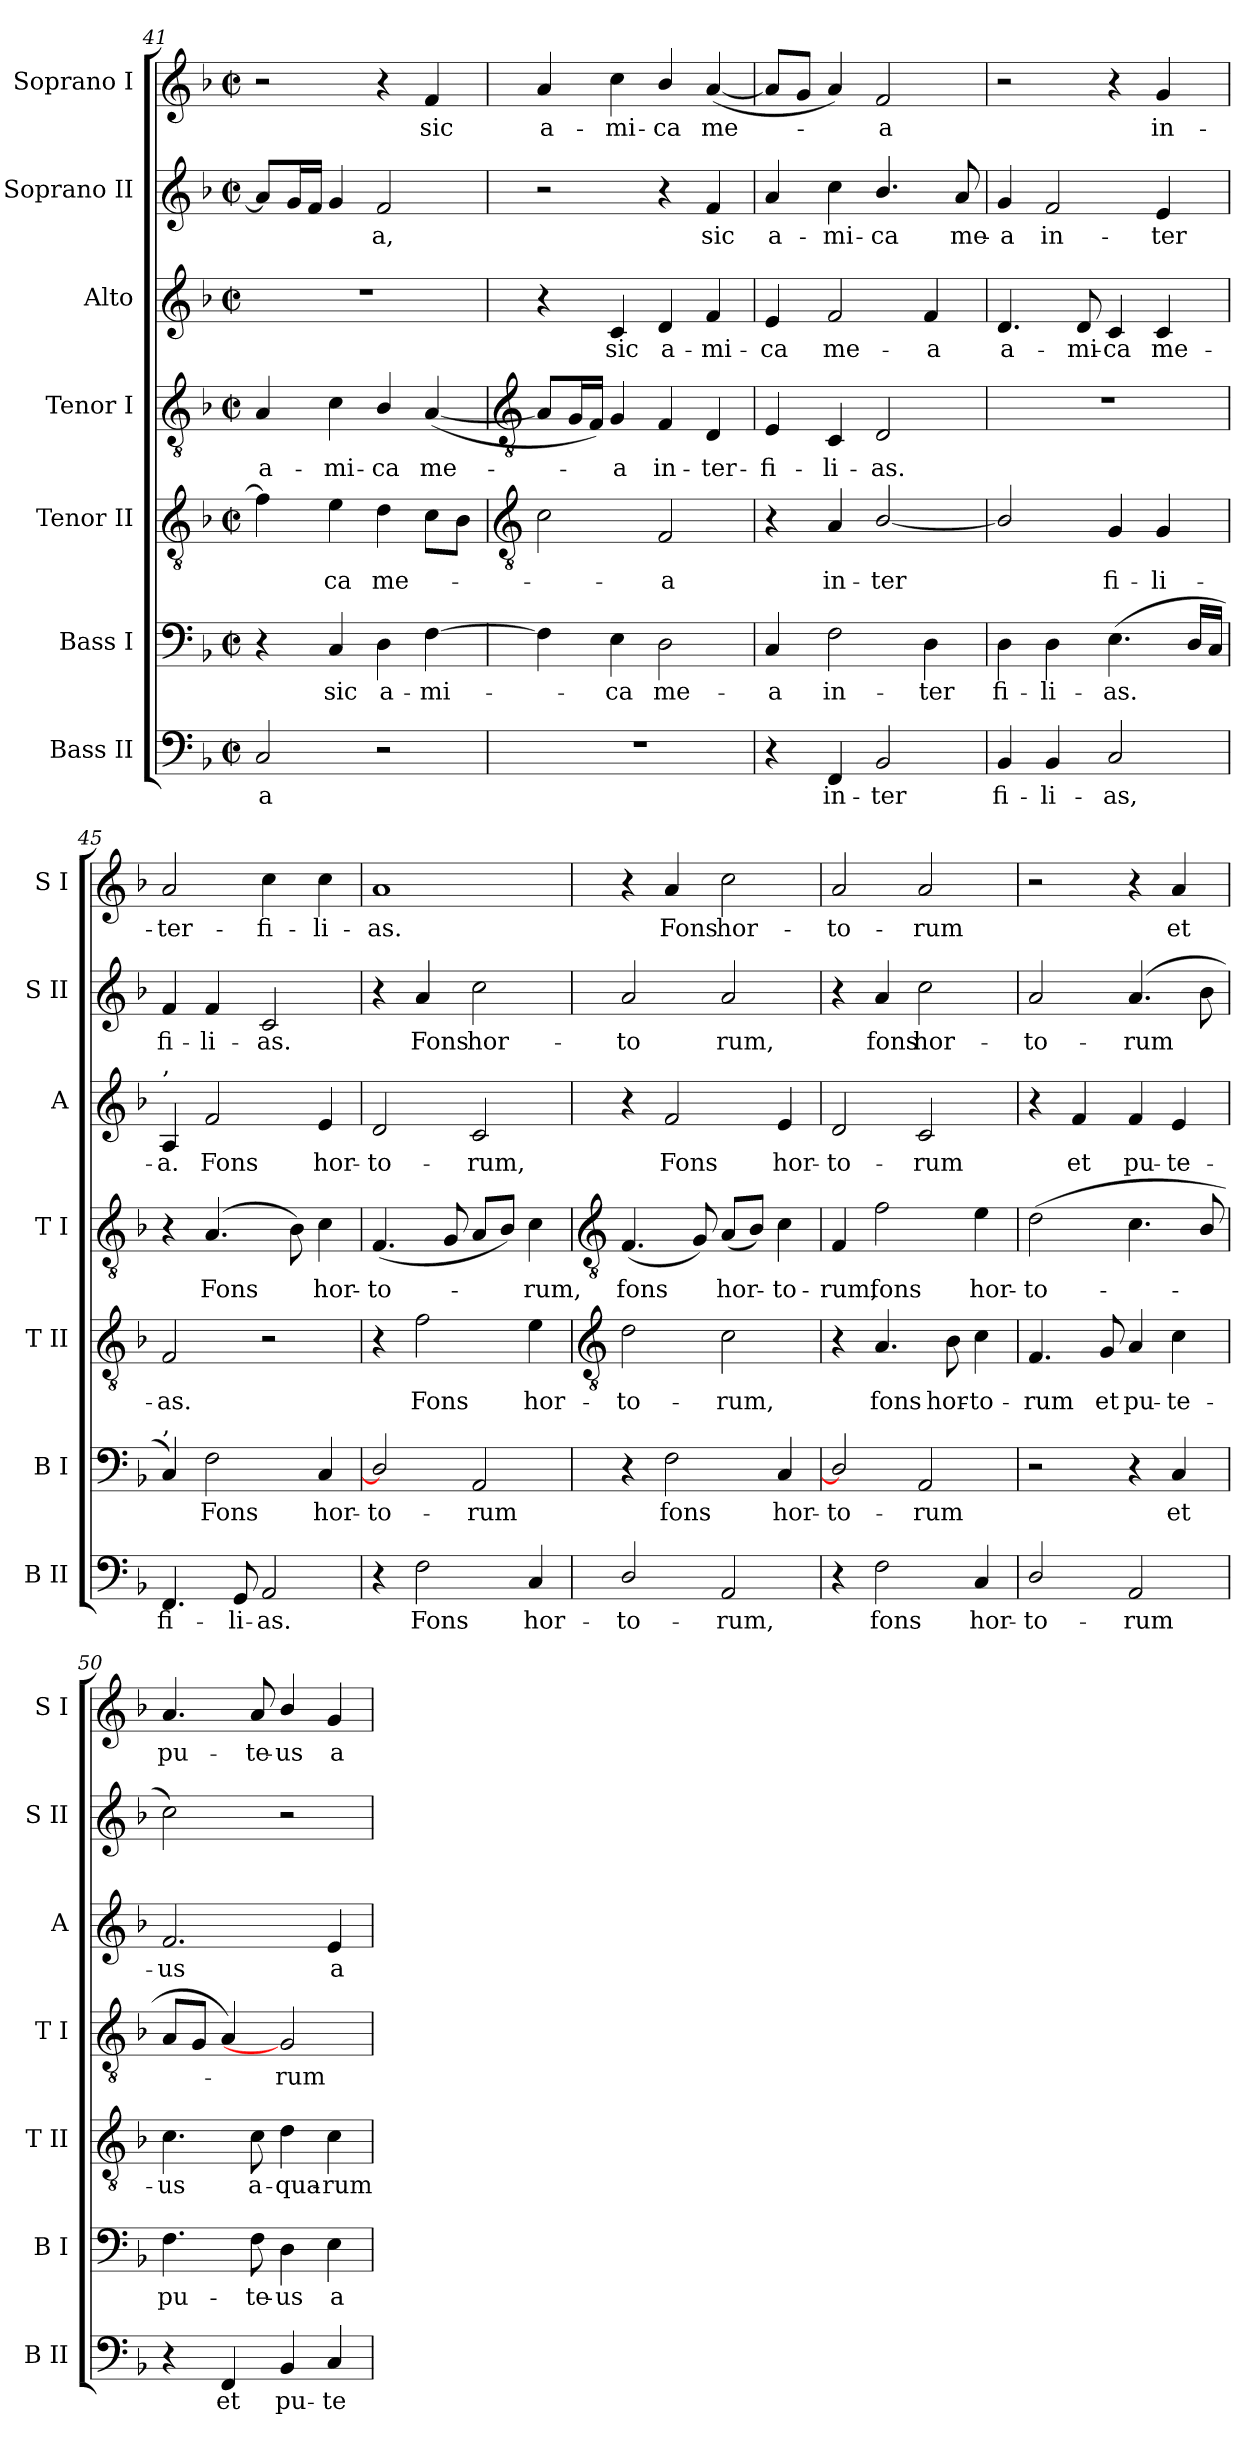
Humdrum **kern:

**kern	**text	**kern	**text	**kern	**text	**kern	**text	**kern	**text	**kern	**text	**kern	**text
*part7	*part7	*part6	*part6	*part5	*part5	*part4	*part4	*part3	*part3	*part2	*part2	*part1	*part1
*staff7	*staff7	*staff6	*staff6	*staff5	*staff5	*staff4	*staff4	*staff3	*staff3	*staff2	*staff2	*staff1	*staff1
*I"Bass II	*	*I"Bass I	*	*I"Tenor II	*	*I"Tenor I	*	*I"Alto	*	*I"Soprano II	*	*I"Soprano I	*
*I'B II	*	*I'B I	*	*I'T II	*	*I'T I	*	*I'A	*	*I'S II	*	*I'S I	*
*clefF4	*	*clefF4	*	*clefGv2	*	*clefGv2	*	*clefG2	*	*clefG2	*	*clefG2	*
*k[b-]	*	*k[b-]	*	*k[b-]	*	*k[b-]	*	*k[b-]	*	*k[b-]	*	*k[b-]	*
*F:	*	*F:	*	*F:	*	*F:	*	*F:	*	*F:	*	*F:	*
*M2/2	*	*M2/2	*	*M2/2	*	*M2/2	*	*M2/2	*	*M2/2	*	*M2/2	*
*met(c|)	*	*met(c|)	*	*met(c|)	*	*met(c|)	*	*met(c|)	*	*met(c|)	*	*met(c|)	*
=41	=41	=41	=41	=41	=41	=41	=41	=41	=41	=41	=41	=41	=41
!	!LO:LY:b	!	!	!	!	!	!LO:LY:b	!	!	!	!	!	!
2C	-a	4r	.	4f]	.	4A	a-	1r	.	8aL]	.	2r	.
.	.	.	.	.	.	.	.	.	.	16gL	.	.	.
.	.	.	.	.	.	.	.	.	.	16fJJ	.	.	.
!	!	!	!LO:LY:b	!	!LO:LY:b	!	!LO:LY:b	!	!	!	!	!	!
.	.	4C	sic	4e	ca	4c	-mi-	.	.	4g	.	.	.
!	!	!	!LO:LY:b	!	!LO:LY:b	!	!LO:LY:b	!	!	!	!LO:LY:b	!	!
2r	.	4D	a-	4d	me-	4B-/	-ca	.	.	2f	a,	4r	.
!	!	!	!LO:LY:b	!	!	!	!LO:LY:b	!	!	!	!	!	!LO:LY:b
.	.	[4F	-mi-	8cL	.	(<[4A	me-	.	.	.	.	4f	sic
.	.	.	.	8B-J	.	.	.	.	.	.	.	.	.
!!LO:LB:g=z
=42	=42	=42	=42	=42	=42	=42	=42	=42	=42	=42	=42	=42	=42
*	*	*	*	*clefGv2	*	*clefGv2	*	*	*	*	*	*	*
!	!	!	!	!	!	!	!	!	!	!	!	!	!LO:LY:b
1r	.	4F]	.	2c	.	8AL]	.	4r	.	2r	.	4a	a-
.	.	.	.	.	.	16GL	.	.	.	.	.	.	.
.	.	.	.	.	.	16FJJ)	.	.	.	.	.	.	.
!	!	!	!LO:LY:b	!	!	!	!LO:LY:b	!	!LO:LY:b	!	!	!	!LO:LY:b
.	.	4E	ca	.	.	4G	a	4c	sic	.	.	4cc	-mi-
!	!	!	!LO:LY:b	!	!LO:LY:b	!	!LO:LY:b	!	!LO:LY:b	!	!	!	!LO:LY:b
.	.	2D	me-	2F	a	4F	in-	4d	a-	4r	.	4b-/	-ca
!	!	!	!	!	!	!	!LO:LY:b	!	!LO:LY:b	!	!LO:LY:b	!	!LO:LY:b
.	.	.	.	.	.	4D	-ter-	4f	-mi-	4f	sic	(<[4a	me-
=43	=43	=43	=43	=43	=43	=43	=43	=43	=43	=43	=43	=43	=43
!	!	!	!LO:LY:b	!	!	!	!LO:LY:b	!	!LO:LY:b	!	!LO:LY:b	!	!
4r	.	4C	-a	4r	.	4E	-fi-	4e	-ca	4a	a-	8aL]	.
.	.	.	.	.	.	.	.	.	.	.	.	8gJ	.
!	!LO:LY:b	!	!LO:LY:b	!	!LO:LY:b	!	!LO:LY:b	!	!LO:LY:b	!	!LO:LY:b	!	!
4FF	in-	2F	in-	4A	in-	4C	-li-	2f	me-	4cc	-mi-	4a)	.
!	!LO:LY:b	!	!	!	!LO:LY:b	!	!LO:LY:b	!	!	!	!LO:LY:b	!	!LO:LY:b
2BB-	-ter	.	.	[2B-/	-ter	2D	-as.	.	.	4.b-/	-ca	2f	a
!	!	!	!LO:LY:b	!	!	!	!	!	!LO:LY:b	!	!	!	!
.	.	4D	-ter	.	.	.	.	4f	-a	.	.	.	.
!	!	!	!	!	!	!	!	!	!	!	!LO:LY:b	!	!
.	.	.	.	.	.	.	.	.	.	8a	me-	.	.
=44	=44	=44	=44	=44	=44	=44	=44	=44	=44	=44	=44	=44	=44
!	!LO:LY:b	!	!LO:LY:b	!	!	!	!	!	!LO:LY:b	!	!LO:LY:b	!	!
4BB-	fi-	4D	fi-	2B-/]	.	1r	.	4.d	a-	4g	-a	2r	.
!	!LO:LY:b	!	!LO:LY:b	!	!	!	!	!	!	!	!LO:LY:b	!	!
4BB-	-li-	4D	-li-	.	.	.	.	.	.	2f	in-	.	.
!	!	!	!	!	!	!	!	!	!LO:LY:b	!	!	!	!
.	.	.	.	.	.	.	.	8d	-mi-	.	.	.	.
!	!LO:LY:b	!	!LO:LY:b	!	!LO:LY:b	!	!	!	!LO:LY:b	!	!	!	!
2C	-as,	(<4.E	-as.	4G	fi-	.	.	4c	-ca	.	.	4r	.
!	!	!	!	!	!LO:LY:b	!	!	!	!LO:LY:b	!	!LO:LY:b	!	!LO:LY:b
.	.	.	.	4G	-li-	.	.	4c	me-	4e	-ter	4g	in-
.	.	16DLL	.	.	.	.	.	.	.	.	.	.	.
.	.	16CJJ	.	.	.	.	.	.	.	.	.	.	.
=45	=45	=45	=45	=45	=45	=45	=45	=45	=45	=45	=45	=45	=45
!	!	!	!	!	!	!	!	!LO:TX:a:t=,	!	!	!	!	!
!	!	!LO:TX:a:t=,	!	!	!	!	!	!	!	!	!	!	!
!	!LO:LY:b	!	!	!	!LO:LY:b	!	!	!	!LO:LY:b	!	!LO:LY:b	!	!LO:LY:b
4.FF	fi-	4C)	.	2F	-as.	4r	.	4A	-a.	4f	fi-	2a	-ter-
!	!	!	!LO:LY:b	!	!	!	!LO:LY:b	!	!LO:LY:b	!	!LO:LY:b	!	!
.	.	2F	Fons	.	.	(<4.A	Fons	2f	Fons	4f	-li-	.	.
!	!LO:LY:b	!	!	!	!	!	!	!	!	!	!	!	!
8GG	-li-	.	.	.	.	.	.	.	.	.	.	.	.
!	!LO:LY:b	!	!	!	!	!	!	!	!	!	!LO:LY:b	!	!LO:LY:b
2AA	-as.	.	.	2r	.	.	.	.	.	2c	-as.	4cc	-fi-
.	.	.	.	.	.	8B-)	.	.	.	.	.	.	.
!	!	!	!LO:LY:b	!	!	!	!LO:LY:b	!	!LO:LY:b	!	!	!	!LO:LY:b
.	.	4C	hor-	.	.	4c	hor-	4e	hor-	.	.	4cc	-li-
=46	=46	=46	=46	=46	=46	=46	=46	=46	=46	=46	=46	=46	=46
!	!	!	!LO:LY:b	!	!	!	!LO:LY:b	!	!LO:LY:b	!	!	!	!LO:LY:b
4r	.	2D/]	-to-	4r	.	(<4.F	-to-	2d	-to-	4r	.	1a	-as.
!	!LO:LY:b	!	!	!	!LO:LY:b	!	!	!	!	!	!LO:LY:b	!	!
2F	Fons	.	.	2f	Fons	.	.	.	.	4a	Fons	.	.
.	.	.	.	.	.	8G	.	.	.	.	.	.	.
!	!	!	!LO:LY:b	!	!	!	!	!	!LO:LY:b	!	!LO:LY:b	!	!
.	.	2AA	-rum	.	.	8AL	.	2c	-rum,	2cc	hor-	.	.
.	.	.	.	.	.	8B-J)	.	.	.	.	.	.	.
!	!LO:LY:b	!	!	!	!LO:LY:b	!	!LO:LY:b	!	!	!	!	!	!
4C	hor-	.	.	4e	hor-	4c	rum,	.	.	.	.	.	.
!!LO:LB:g=z
=47	=47	=47	=47	=47	=47	=47	=47	=47	=47	=47	=47	=47	=47
*	*	*	*	*clefGv2	*	*clefGv2	*	*	*	*	*	*	*
!	!LO:LY:b	!	!	!	!LO:LY:b	!	!LO:LY:b	!	!	!	!LO:LY:b	!	!
2D/	-to-	4r	.	2d	-to-	(<4.F	fons	4r	.	2a	-to	4r	.
!	!	!	!LO:LY:b	!	!	!	!	!	!LO:LY:b	!	!	!	!LO:LY:b
.	.	2F	fons	.	.	.	.	2f	Fons	.	.	4a	Fons
.	.	.	.	.	.	8G)	.	.	.	.	.	.	.
!	!LO:LY:b	!	!	!	!LO:LY:b	!	!LO:LY:b	!	!	!	!LO:LY:b	!	!LO:LY:b
2AA	-rum,	.	.	2c	-rum,	(<8AL	hor-	.	.	2a	rum,	2cc	hor-
.	.	.	.	.	.	8B-J)	.	.	.	.	.	.	.
!	!	!	!LO:LY:b	!	!	!	!LO:LY:b	!	!LO:LY:b	!	!	!	!
.	.	4C	hor-	.	.	4c	to-	4e	hor-	.	.	.	.
=48	=48	=48	=48	=48	=48	=48	=48	=48	=48	=48	=48	=48	=48
!	!	!	!LO:LY:b	!	!	!	!LO:LY:b	!	!LO:LY:b	!	!	!	!LO:LY:b
4r	.	2D/]	-to-	4r	.	4F	-rum,	2d	-to-	4r	.	2a	-to-
!	!LO:LY:b	!	!	!	!LO:LY:b	!	!LO:LY:b	!	!	!	!LO:LY:b	!	!
2F	fons	.	.	4.A	fons	2f	fons	.	.	4a	fons	.	.
!	!	!	!LO:LY:b	!	!	!	!	!	!LO:LY:b	!	!LO:LY:b	!	!LO:LY:b
.	.	2AA	-rum	.	.	.	.	2c	-rum	2cc	hor-	2a	-rum
!	!	!	!	!	!LO:LY:b	!	!	!	!	!	!	!	!
.	.	.	.	8B-	hor-	.	.	.	.	.	.	.	.
!	!LO:LY:b	!	!	!	!LO:LY:b	!	!LO:LY:b	!	!	!	!	!	!
4C	hor-	.	.	4c	-to-	4e	hor-	.	.	.	.	.	.
=49	=49	=49	=49	=49	=49	=49	=49	=49	=49	=49	=49	=49	=49
!	!LO:LY:b	!	!	!	!LO:LY:b	!	!LO:LY:b	!	!	!	!LO:LY:b	!	!
2D/	-to-	2r	.	4.F	-rum	(<2d	-to-	4r	.	2a	-to-	2r	.
!	!	!	!	!	!	!	!	!	!LO:LY:b	!	!	!	!
.	.	.	.	.	.	.	.	4f	et	.	.	.	.
!	!	!	!	!	!LO:LY:b	!	!	!	!	!	!	!	!
.	.	.	.	8G	et	.	.	.	.	.	.	.	.
!	!LO:LY:b	!	!	!	!LO:LY:b	!	!	!	!LO:LY:b	!	!LO:LY:b	!	!
2AA	-rum	4r	.	4A	pu-	4.c	.	4f	pu-	(>4.a	-rum	4r	.
!	!	!	!LO:LY:b	!	!LO:LY:b	!	!	!	!LO:LY:b	!	!	!	!LO:LY:b
.	.	4C	et	4c	-te-	.	.	4e	-te-	.	.	4a	et
.	.	.	.	.	.	8B-/	.	.	.	8b-	.	.	.
=50	=50	=50	=50	=50	=50	=50	=50	=50	=50	=50	=50	=50	=50
!	!	!	!LO:LY:b	!	!LO:LY:b	!	!	!	!LO:LY:b	!	!	!	!LO:LY:b
4r	.	4.F	pu-	4.c	-us	8AL	.	2.f	-us	2cc)	.	4.a	pu-
.	.	.	.	.	.	8GJ	.	.	.	.	.	.	.
!	!LO:LY:b	!	!	!	!	!	!	!	!	!	!	!	!
4FF	et	.	.	.	.	4A)	.	.	.	.	.	.	.
!	!	!	!LO:LY:b	!	!LO:LY:b	!	!	!	!	!	!	!	!LO:LY:b
.	.	8F	-te-	8c	a-	.	.	.	.	.	.	8a	-te-
!	!LO:LY:b	!	!LO:LY:b	!	!LO:LY:b	!	!LO:LY:b	!	!	!	!	!	!LO:LY:b
4BB-	pu-	4D	-us	4d	-qua-	2G]	rum	.	.	2r	.	4b-/	-us
!	!LO:LY:b	!	!LO:LY:b	!	!LO:LY:b	!	!	!	!LO:LY:b	!	!	!	!LO:LY:b
4C	-te-	4E	a-	4c	-rum	.	.	4e	a-	.	.	4g	a-
=	=	=	=	=	=	=	=	=	=	=	=	=	=
*-	*-	*-	*-	*-	*-	*-	*-	*-	*-	*-	*-	*-	*-
